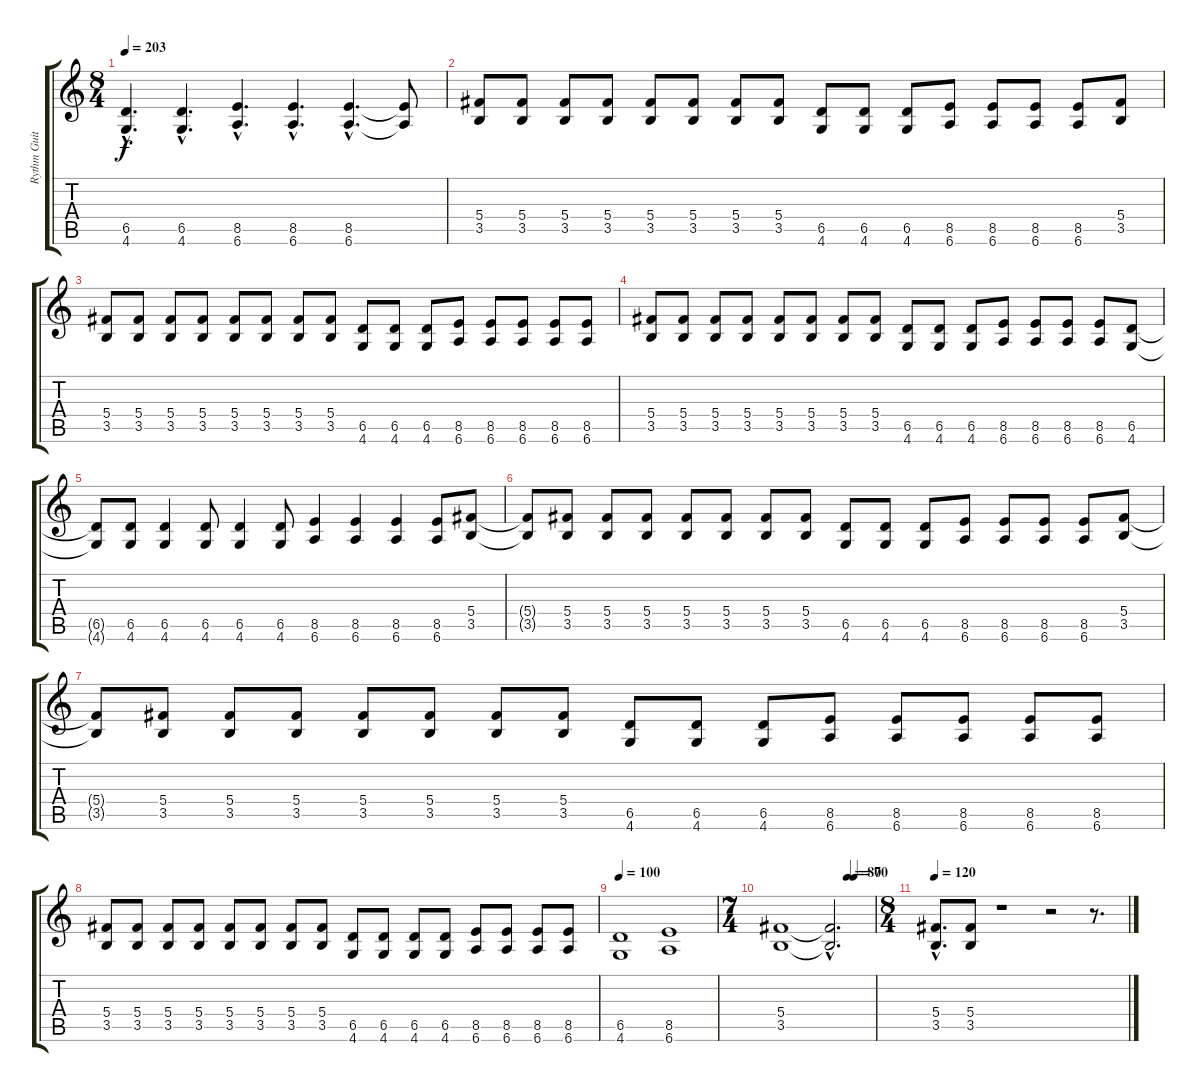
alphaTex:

\track ("Rythm Guitar" "Rythm Guit") {instrument distortionguitar}
\staff {score tabs}
\tuning (Eb4 Bb3 Gb3 Db3 Ab2 Eb2) {hide}
\ts (8 4)
\tempo 203
\clef g2
\ks c
(6.5{hac} 4.6{hac}).4{d dy f} (6.5{hac} 4.6{hac}).4{d} (8.5{hac} 6.6{hac}).4{d} (8.5{hac} 6.6{hac}).4{d} (8.5{hac} 6.6{hac}).4{d} (8.5{t} 6.6{t}).8 |
(5.4 3.5).8 (5.4 3.5).8 (5.4 3.5).8 (5.4 3.5).8 (5.4 3.5).8 (5.4 3.5).8 (5.4 3.5).8 (5.4 3.5).8 (6.5 4.6).8 (6.5 4.6).8 (6.5 4.6).8 (8.5 6.6).8 (8.5 6.6).8 (8.5 6.6).8 (8.5 6.6).8 (5.4 3.5).8 |
(5.4 3.5).8 (5.4 3.5).8 (5.4 3.5).8 (5.4 3.5).8 (5.4 3.5).8 (5.4 3.5).8 (5.4 3.5).8 (5.4 3.5).8 (6.5 4.6).8 (6.5 4.6).8 (6.5 4.6).8 (8.5 6.6).8 (8.5 6.6).8 (8.5 6.6).8 (8.5 6.6).8 (8.5 6.6).8 |
(5.4 3.5).8 (5.4 3.5).8 (5.4 3.5).8 (5.4 3.5).8 (5.4 3.5).8 (5.4 3.5).8 (5.4 3.5).8 (5.4 3.5).8 (6.5 4.6).8 (6.5 4.6).8 (6.5 4.6).8 (8.5 6.6).8 (8.5 6.6).8 (8.5 6.6).8 (8.5 6.6).8 (6.5 4.6).8 |
(6.5{t} 4.6{t}).8 (6.5 4.6).8 (6.5 4.6).4 (6.5 4.6).8 (6.5 4.6).4 (6.5 4.6).8 (8.5 6.6).4 (8.5 6.6).4 (8.5 6.6).4 (8.5 6.6).8 (5.4 3.5).8 |
(5.4{t} 3.5{t}).8 (5.4 3.5).8 (5.4 3.5).8 (5.4 3.5).8 (5.4 3.5).8 (5.4 3.5).8 (5.4 3.5).8 (5.4 3.5).8 (6.5 4.6).8 (6.5 4.6).8 (6.5 4.6).8 (8.5 6.6).8 (8.5 6.6).8 (8.5 6.6).8 (8.5 6.6).8 (5.4 3.5).8 |
(5.4{t} 3.5{t}).8 (5.4 3.5).8 (5.4 3.5).8 (5.4 3.5).8 (5.4 3.5).8 (5.4 3.5).8 (5.4 3.5).8 (5.4 3.5).8 (6.5 4.6).8 (6.5 4.6).8 (6.5 4.6).8 (8.5 6.6).8 (8.5 6.6).8 (8.5 6.6).8 (8.5 6.6).8 (8.5 6.6).8 |
(5.4 3.5).8 (5.4 3.5).8 (5.4 3.5).8 (5.4 3.5).8 (5.4 3.5).8 (5.4 3.5).8 (5.4 3.5).8 (5.4 3.5).8 (6.5 4.6).8 (6.5 4.6).8 (6.5 4.6).8 (6.5 4.6).8 (8.5 6.6).8 (8.5 6.6).8 (8.5 6.6).8 (8.5 6.6).8 |
\tempo 100
(6.5 4.6).1 (8.5 6.6).1 |
\ts (7 4)
\tempo (80 0.7142857142857143)
\tempo (70 0.7857142857142857)
(5.4 3.5).1 (5.4{hac t} 3.5{hac t}).2{d} |
\ts (8 4)
\tempo 120
(5.4{hac} 3.5{hac}).8{d} (5.4 3.5).8 r.1 r.2 r.8{d}
